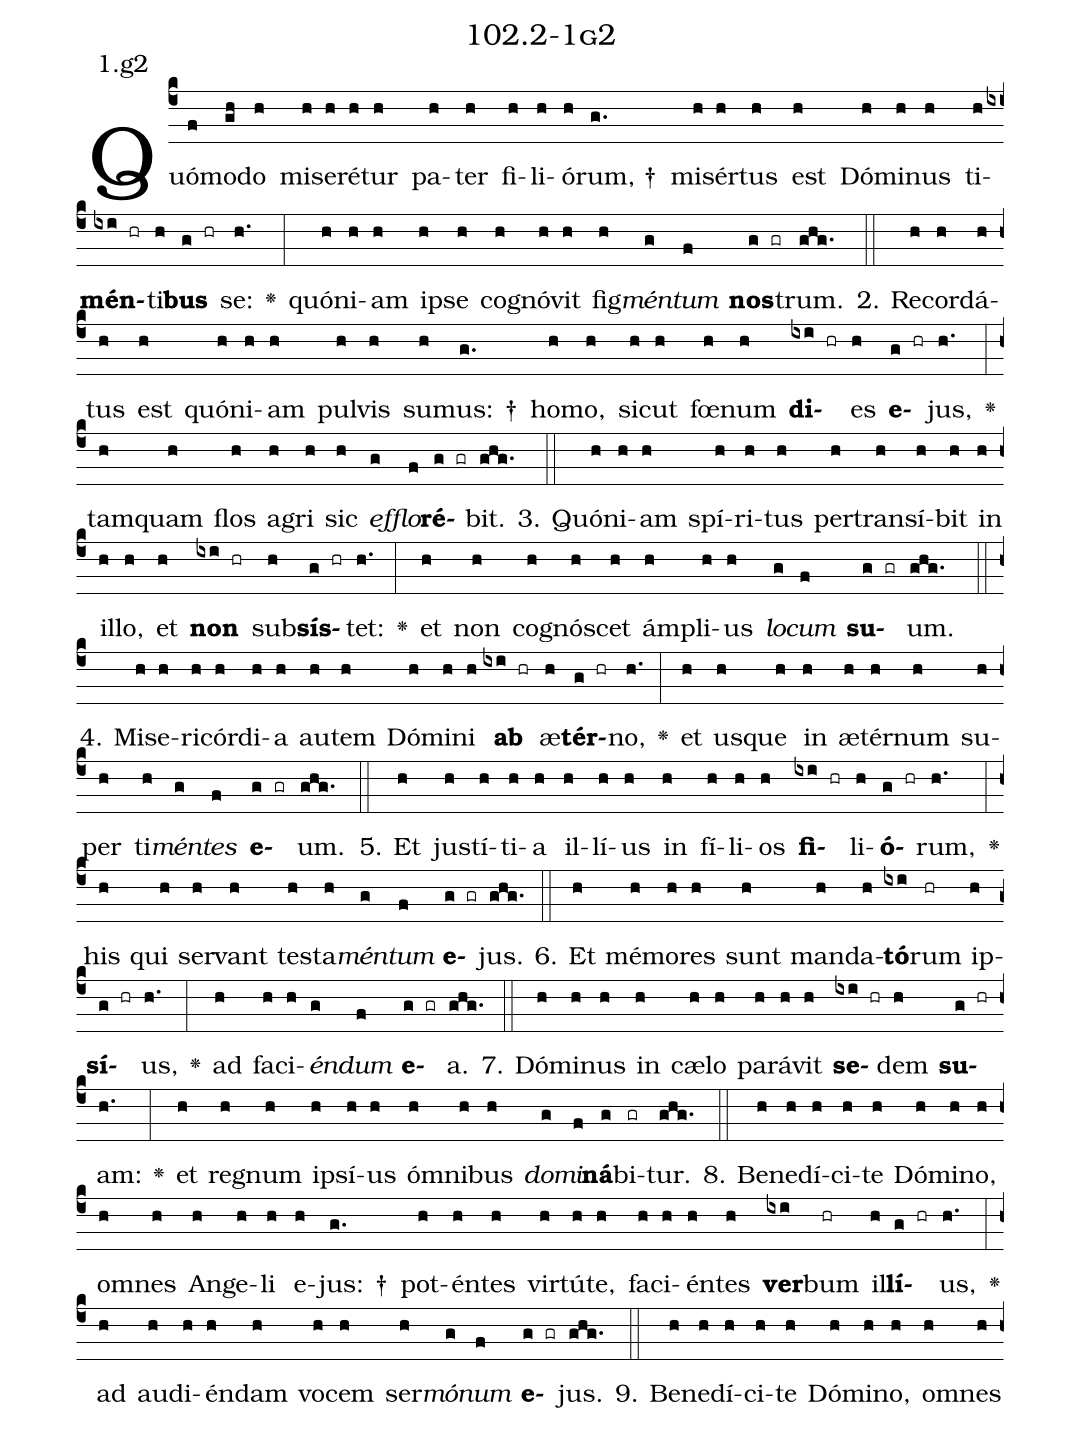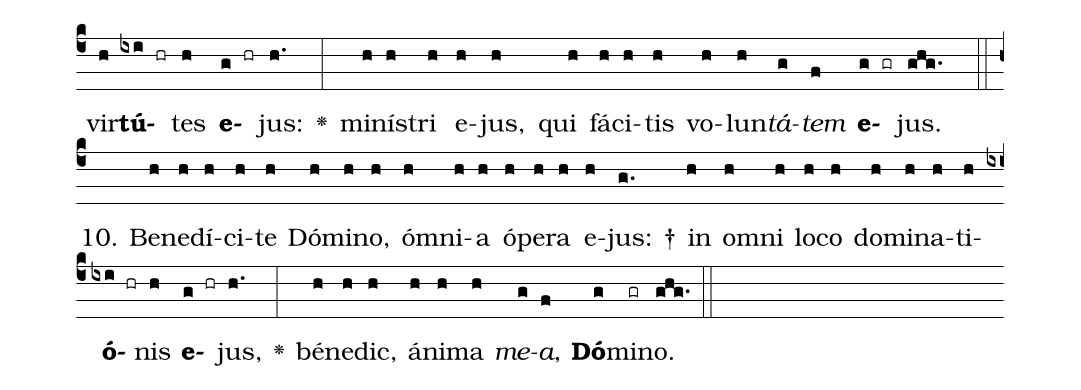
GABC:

name: 102.2-1g2;
annotation: 1.g2;
%%
(c4)Quó(f)mo(gh)do(h) mi(h)se(h)ré(h)tur(h) pa(h)ter(h) fi(h)li(h)ó(h)rum, †(g.) mi(h)sér(h)tus(h) est(h) Dó(h)mi(h)nus(h) ti(h)<b>mén</b>(ixi hr)ti(h)<b>bus</b>(g hr) se:(h.) <v>\greheightstar</v>(:) quón(h)i(h)am(h) ip(h)se(h) co(h)gnó(h)vit(h) fig(h)<i>mén</i>(g)<i>tum</i>(f) <b>nos</b>(g gr)trum.(ghg.) (::)
2. Re(h)cor(h)dá(h)tus(h) est(h) quón(h)i(h)am(h) pul(h)vis(h) su(h)mus: †(g.) ho(h)mo,(h) sic(h)ut(h) fœ(h)num(h) <b>di</b>(ixi hr)es(h) <b>e</b>(g hr)jus,(h.) <v>\greheightstar</v>(:) tam(h)quam(h) flos(h) a(h)gri(h) sic(h) <i>ef</i>(g)<i>flo</i>(f)<b>ré</b>(g gr)bit.(ghg.) (::)
3. Quón(h)i(h)am(h) spí(h)ri(h)tus(h) per(h)trans(h)í(h)bit(h) in(h) il(h)lo,(h) et(h) <b>non</b>(ixi hr) sub(h)<b>sís</b>(g hr)tet:(h.) <v>\greheightstar</v>(:) et(h) non(h) co(h)gnó(h)scet(h) ám(h)pli(h)us(h) <i>lo</i>(g)<i>cum</i>(f) <b>su</b>(g gr)um.(ghg.) (::)
4. Mi(h)se(h)ri(h)cór(h)di(h)a(h) au(h)tem(h) Dó(h)mi(h)ni(h) <b>ab</b>(ixi hr) æ(h)<b>tér</b>(g hr)no,(h.) <v>\greheightstar</v>(:) et(h) us(h)que(h) in(h) æ(h)tér(h)num(h) su(h)per(h) ti(h)<i>mén</i>(g)<i>tes</i>(f) <b>e</b>(g gr)um.(ghg.) (::)
5. Et(h) jus(h)tí(h)ti(h)a(h) il(h)lí(h)us(h) in(h) fí(h)li(h)os(h) <b>fi</b>(ixi hr)li(h)<b>ó</b>(g hr)rum,(h.) <v>\greheightstar</v>(:) his(h) qui(h) ser(h)vant(h) tes(h)ta(h)<i>mén</i>(g)<i>tum</i>(f) <b>e</b>(g gr)jus.(ghg.) (::)
6. Et(h) mé(h)mo(h)res(h) sunt(h) man(h)da(h)<b>tó</b>(ixi)rum(hr) ip(h)<b>sí</b>(g hr)us,(h.) <v>\greheightstar</v>(:) ad(h) fa(h)ci(h)<i>én</i>(g)<i>dum</i>(f) <b>e</b>(g gr)a.(ghg.) (::)
7. Dó(h)mi(h)nus(h) in(h) cæ(h)lo(h) pa(h)rá(h)vit(h) <b>se</b>(ixi hr)dem(h) <b>su</b>(g hr)am:(h.) <v>\greheightstar</v>(:) et(h) re(h)gnum(h) ip(h)sí(h)us(h) óm(h)ni(h)bus(h) <i>do</i>(g)<i>mi</i>(f)<b>ná</b>(g)bi(gr)tur.(ghg.) (::)
8. Be(h)ne(h)dí(h)ci(h)te(h) Dó(h)mi(h)no,(h) om(h)nes(h) An(h)ge(h)li(h) e(h)jus: †(g.) pot(h)én(h)tes(h) vir(h)tú(h)te,(h) fa(h)ci(h)én(h)tes(h) <b>ver</b>(ixi)bum(hr) il(h)<b>lí</b>(g hr)us,(h.) <v>\greheightstar</v>(:) ad(h) au(h)di(h)én(h)dam(h) vo(h)cem(h) ser(h)<i>mó</i>(g)<i>num</i>(f) <b>e</b>(g gr)jus.(ghg.) (::)
9. Be(h)ne(h)dí(h)ci(h)te(h) Dó(h)mi(h)no,(h) om(h)nes(h) vir(h)<b>tú</b>(ixi hr)tes(h) <b>e</b>(g hr)jus:(h.) <v>\greheightstar</v>(:) mi(h)nís(h)tri(h) e(h)jus,(h) qui(h) fá(h)ci(h)tis(h) vo(h)lun(h)<i>tá</i>(g)<i>tem</i>(f) <b>e</b>(g gr)jus.(ghg.) (::)
10. Be(h)ne(h)dí(h)ci(h)te(h) Dó(h)mi(h)no,(h) óm(h)ni(h)a(h) ó(h)pe(h)ra(h) e(h)jus: †(g.) in(h) om(h)ni(h) lo(h)co(h) do(h)mi(h)na(h)ti(h)<b>ó</b>(ixi hr)nis(h) <b>e</b>(g hr)jus,(h.) <v>\greheightstar</v>(:) bé(h)ne(h)dic,(h) á(h)ni(h)ma(h) <i>me</i>(g)<i>a</i>,(f) <b>Dó</b>(g)mi(gr)no.(ghg.) (::)
